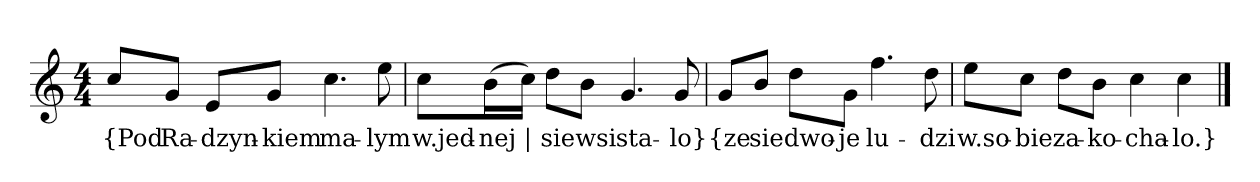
**kern	**text
*part1	*part1
*staff1	*staff1
*clefG2	*
*k[]	*
*C:	*
*M4/4	*
=	=
8cc/L	{Pod
8g/J	Ra-
8e/L	-dzyn-
8g/J	-kiem
4.cc	ma-
8ee	-lym
=2	=2
8cc\L	w.jed-
(16b\L	-nej
16cc\JJ)	|
8dd\L	sie
8b\J	wsi
4.g	sta-
8g	-lo}
=3y	=3y
8g/L	{ze
8b/J	sie
8dd\L	dwo-
8g\J	-je
4.ff	lu-
8dd	-dzi
=4	=4
8ee\L	w.so-
8cc\J	-bie
8dd\L	za-
8b\J	-ko-
4cc	-cha-
4cc	-lo.}
==	==
*-	*-
